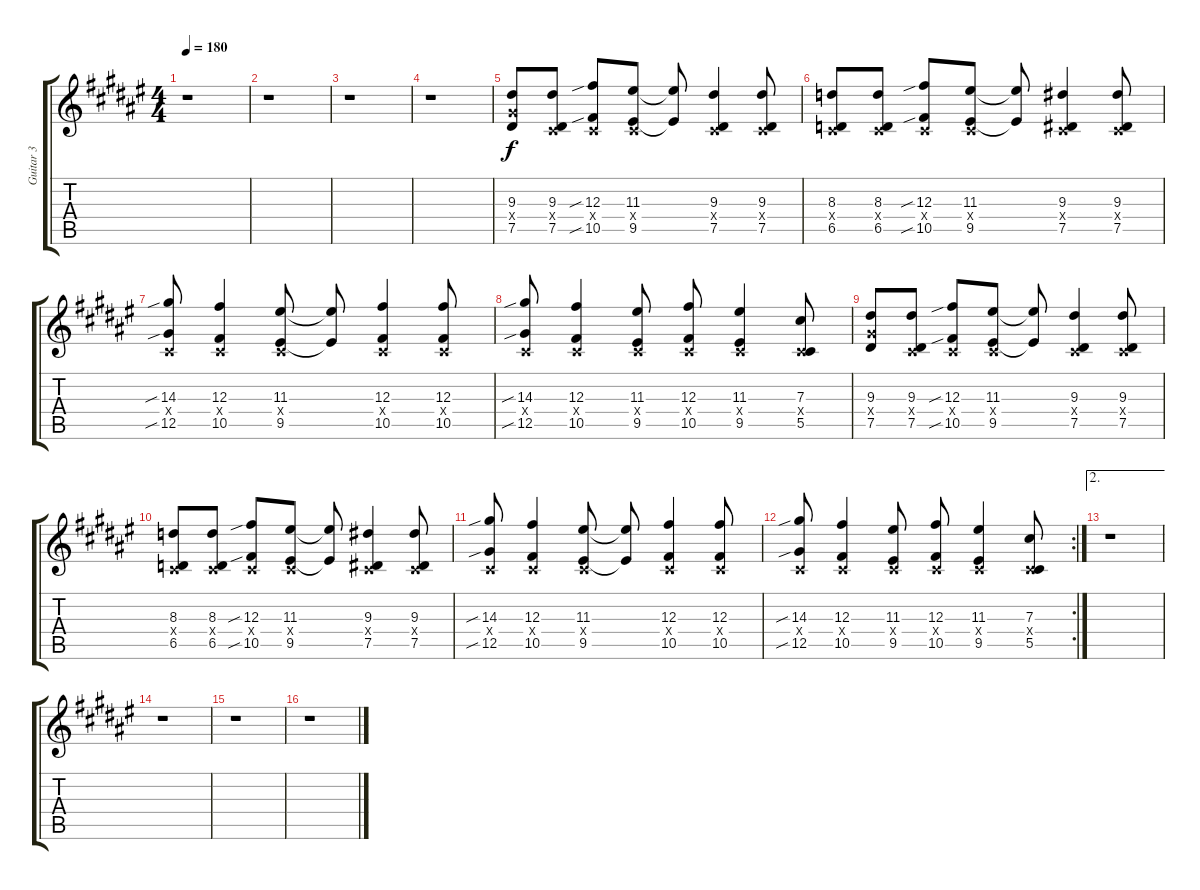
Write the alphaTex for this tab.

\track ("Guitar 3" "Guitar 3") {instrument distortionguitar}
\staff {score tabs}
\tuning (Eb4 Bb3 Gb3 Db3 Ab2 Eb2) {hide}
\ts (4 4)
\tempo 180
\clef g2
\ks f#
r.1{dy f} |
r.1 |
r.1 |
r.1 |
(9.3 7.4{x} 7.5).8 (9.3 0.4{x} 7.5).8 (12.3{sib} 0.4{x} 10.5{sib}).8 (11.3 0.4{x} 9.5).8 (11.3{t} 9.5{t}).8 (9.3 0.4{x} 7.5).4 (9.3 0.4{x} 7.5).8 |
(8.3 0.4{x} 6.5).8 (8.3 0.4{x} 6.5).8 (12.3{sib} 0.4{x} 10.5{sib}).8 (11.3 0.4{x} 9.5).8 (11.3{t} 9.5{t}).8 (9.3 0.4{x} 7.5).4 (9.3 0.4{x} 7.5).8 |
(14.3{sib} 0.4{x} 12.5{sib}).8 (12.3 0.4{x} 10.5).4 (11.3 0.4{x} 9.5).8 (11.3{t} 9.5{t}).8 (12.3 0.4{x} 10.5).4 (12.3 0.4{x} 10.5).8 |
(14.3{sib} 0.4{x} 12.5{sib}).8 (12.3 0.4{x} 10.5).4 (11.3 0.4{x} 9.5).8 (12.3 0.4{x} 10.5).8 (11.3 0.4{x} 9.5).4 (7.3 0.4{x} 5.5).8 |
(9.3 7.4{x} 7.5).8 (9.3 0.4{x} 7.5).8 (12.3{sib} 0.4{x} 10.5{sib}).8 (11.3 0.4{x} 9.5).8 (11.3{t} 9.5{t}).8 (9.3 0.4{x} 7.5).4 (9.3 0.4{x} 7.5).8 |
(8.3 0.4{x} 6.5).8 (8.3 0.4{x} 6.5).8 (12.3{sib} 0.4{x} 10.5{sib}).8 (11.3 0.4{x} 9.5).8 (11.3{t} 9.5{t}).8 (9.3 0.4{x} 7.5).4 (9.3 0.4{x} 7.5).8 |
(14.3{sib} 0.4{x} 12.5{sib}).8 (12.3 0.4{x} 10.5).4 (11.3 0.4{x} 9.5).8 (11.3{t} 9.5{t}).8 (12.3 0.4{x} 10.5).4 (12.3 0.4{x} 10.5).8 |
\rc 2
(14.3{sib} 0.4{x} 12.5{sib}).8 (12.3 0.4{x} 10.5).4 (11.3 0.4{x} 9.5).8 (12.3 0.4{x} 10.5).8 (11.3 0.4{x} 9.5).4 (7.3 0.4{x} 5.5).8 |
\ae 2
r.1 |
r.1 |
r.1 |
r.1
